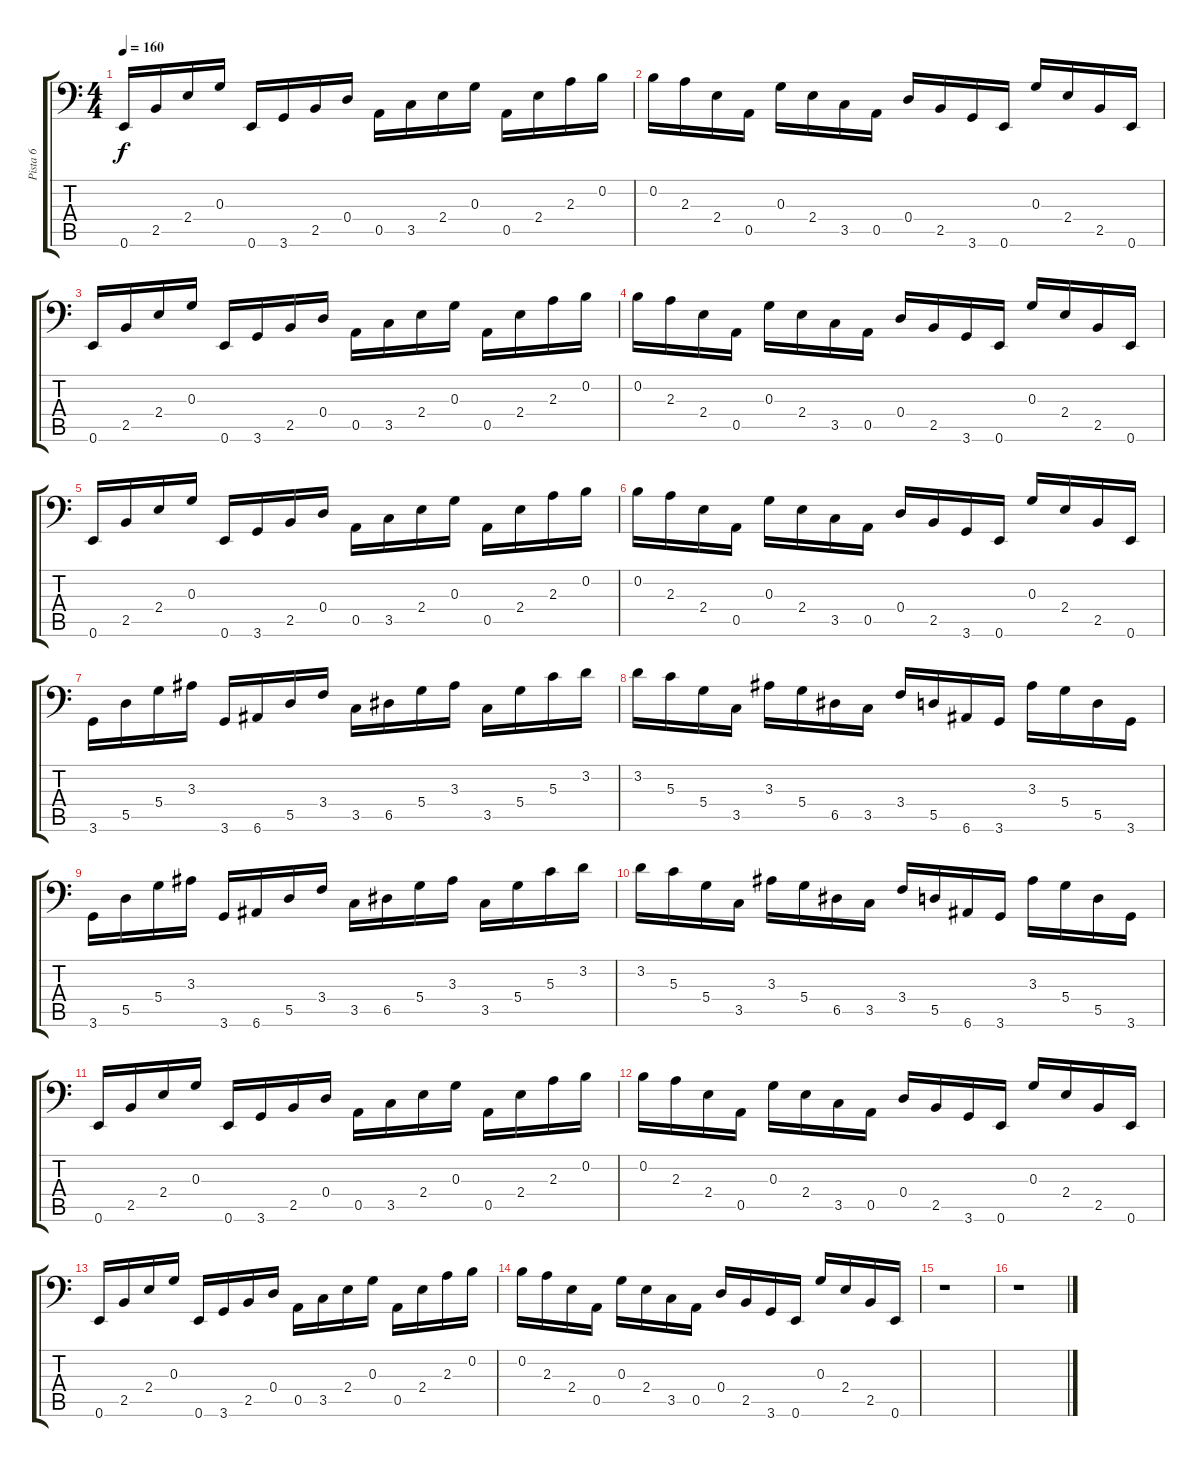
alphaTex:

\track ("Pista 6" "Pista 6") {instrument electricbasspick}
\staff {score tabs}
\tuning (E2 B2 G2 D2 A1 E1) {hide}
\ts (4 4)
\tempo 160
\clef f4
\ks c
0.6.16{dy f} 2.5.16 2.4.16 0.3.16 0.6.16 3.6.16 2.5.16 0.4.16 0.5.16 3.5.16 2.4.16 0.3.16 0.5.16 2.4.16 2.3.16 0.2.16 |
0.2.16 2.3.16 2.4.16 0.5.16 0.3.16 2.4.16 3.5.16 0.5.16 0.4.16 2.5.16 3.6.16 0.6.16 0.3.16 2.4.16 2.5.16 0.6.16 |
0.6.16 2.5.16 2.4.16 0.3.16 0.6.16 3.6.16 2.5.16 0.4.16 0.5.16 3.5.16 2.4.16 0.3.16 0.5.16 2.4.16 2.3.16 0.2.16 |
0.2.16 2.3.16 2.4.16 0.5.16 0.3.16 2.4.16 3.5.16 0.5.16 0.4.16 2.5.16 3.6.16 0.6.16 0.3.16 2.4.16 2.5.16 0.6.16 |
0.6.16 2.5.16 2.4.16 0.3.16 0.6.16 3.6.16 2.5.16 0.4.16 0.5.16 3.5.16 2.4.16 0.3.16 0.5.16 2.4.16 2.3.16 0.2.16 |
0.2.16 2.3.16 2.4.16 0.5.16 0.3.16 2.4.16 3.5.16 0.5.16 0.4.16 2.5.16 3.6.16 0.6.16 0.3.16 2.4.16 2.5.16 0.6.16 |
3.6.16 5.5.16 5.4.16 3.3.16 3.6.16 6.6.16 5.5.16 3.4.16 3.5.16 6.5.16 5.4.16 3.3.16 3.5.16 5.4.16 5.3.16 3.2.16 |
3.2.16 5.3.16 5.4.16 3.5.16 3.3.16 5.4.16 6.5.16 3.5.16 3.4.16 5.5.16 6.6.16 3.6.16 3.3.16 5.4.16 5.5.16 3.6.16 |
3.6.16 5.5.16 5.4.16 3.3.16 3.6.16 6.6.16 5.5.16 3.4.16 3.5.16 6.5.16 5.4.16 3.3.16 3.5.16 5.4.16 5.3.16 3.2.16 |
3.2.16 5.3.16 5.4.16 3.5.16 3.3.16 5.4.16 6.5.16 3.5.16 3.4.16 5.5.16 6.6.16 3.6.16 3.3.16 5.4.16 5.5.16 3.6.16 |
0.6.16 2.5.16 2.4.16 0.3.16 0.6.16 3.6.16 2.5.16 0.4.16 0.5.16 3.5.16 2.4.16 0.3.16 0.5.16 2.4.16 2.3.16 0.2.16 |
0.2.16 2.3.16 2.4.16 0.5.16 0.3.16 2.4.16 3.5.16 0.5.16 0.4.16 2.5.16 3.6.16 0.6.16 0.3.16 2.4.16 2.5.16 0.6.16 |
0.6.16 2.5.16 2.4.16 0.3.16 0.6.16 3.6.16 2.5.16 0.4.16 0.5.16 3.5.16 2.4.16 0.3.16 0.5.16 2.4.16 2.3.16 0.2.16 |
0.2.16 2.3.16 2.4.16 0.5.16 0.3.16 2.4.16 3.5.16 0.5.16 0.4.16 2.5.16 3.6.16 0.6.16 0.3.16 2.4.16 2.5.16 0.6.16 |
r.1 |
r.1
